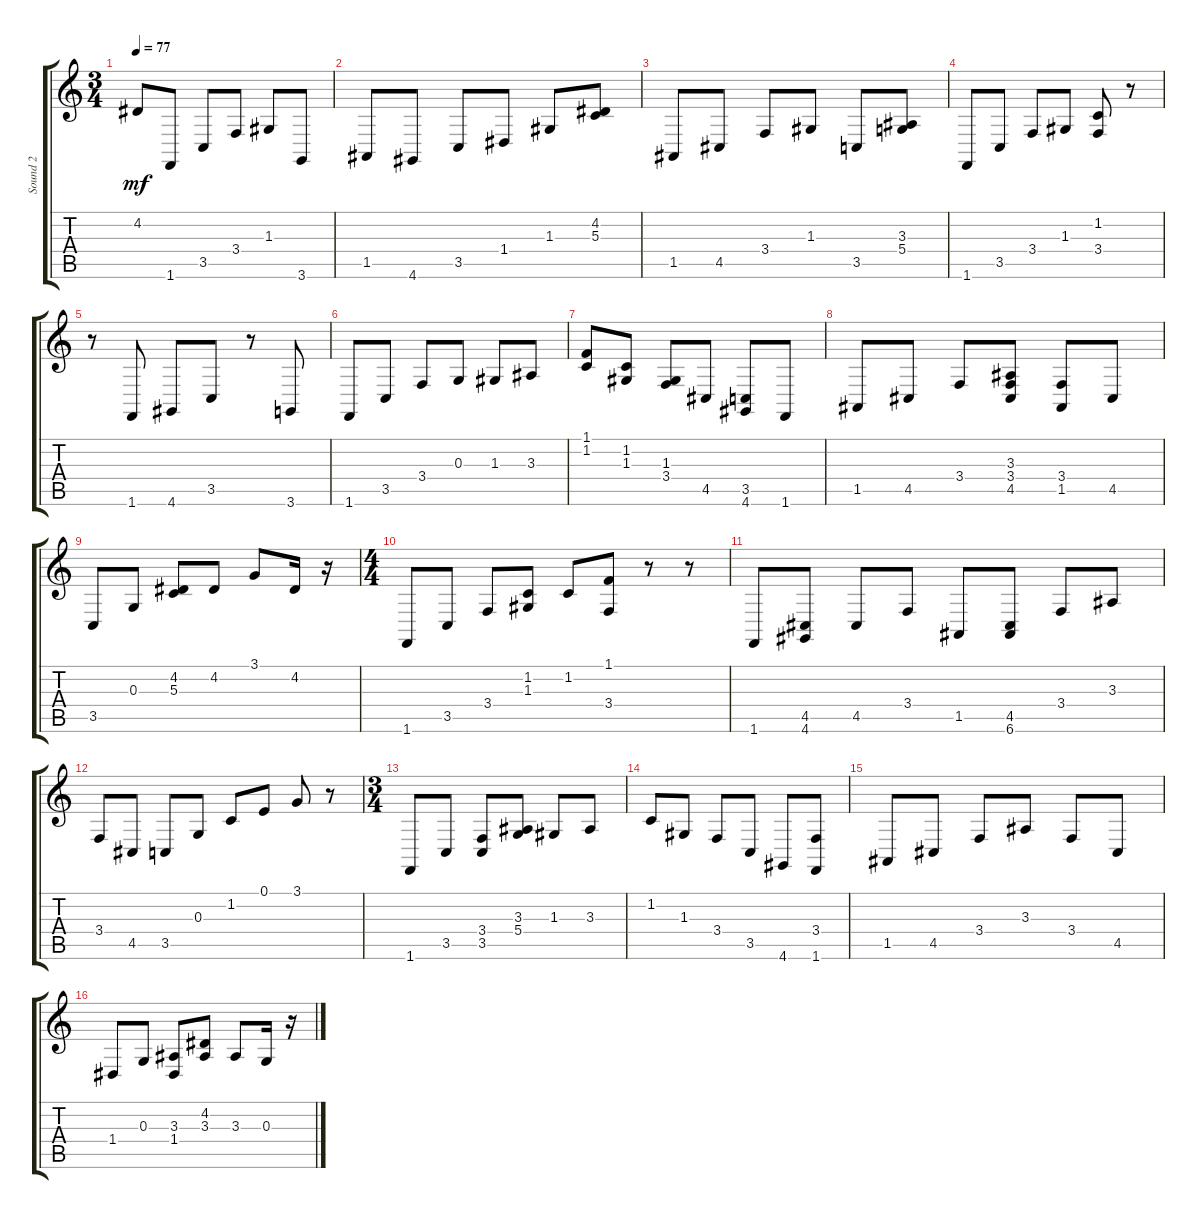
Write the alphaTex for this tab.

\track ("Sound 2" "Sound 2") {instrument acousticgrandpiano}
\staff {score tabs}
\tuning (E4 B3 G3 D3 A2 E2) {hide}
\ts (3 4)
\tempo 77
\clef g2
\ks c
4.2.8{dy mf} 1.6.8 3.5.8 3.4.8 1.3.8 3.6.8 |
1.5.8 4.6.8 3.5.8 1.4.8 1.3.8 (4.2 5.3).8 |
1.5.8 4.5.8 3.4.8 1.3.8 3.5.8 (3.3 5.4).8 |
1.6.8 3.5.8 3.4.8 1.3.8 (1.2 3.4).8 r.8 |
r.8 1.6.8 4.6.8 3.5.8 r.8 3.6.8 |
1.6.8 3.5.8 3.4.8 0.3.8 1.3.8 3.3.8 |
(1.1 1.2).8 (1.2 1.3).8 (1.3 3.4).8 4.5.8{volume 12} (3.5 4.6).8 1.6.8 |
1.5.8 4.5.8 3.4.8 (3.3 3.4 4.5).8 (3.4 1.5).8 4.5.8 |
3.5.8{volume 10} 0.3.8 (4.2 5.3).8 4.2.8 3.1.8 4.2.16 r.16 |
\ts (4 4)
1.6.8 3.5.8 3.4.8 (1.2 1.3).8 1.2.8 (1.1 3.4).8 r.8 r.8 |
1.6.8 (4.5 4.6).8 4.5.8 3.4.8 1.5.8 (4.5 6.6).8 3.4.8 3.3.8 |
3.4.8 4.5.8 3.5.8 0.3.8 1.2.8 0.1.8 3.1.8 r.8 |
\ts (3 4)
1.6.8 3.5.8 (3.4 3.5).8 (3.3 5.4).8 1.3.8 3.3.8 |
1.2.8 1.3.8 3.4.8 3.5.8 4.6.8 (3.4 1.6).8 |
1.5.8 4.5.8 3.4.8 3.3.8 3.4.8 4.5.8 |
1.4.8 0.3.8 (3.3 1.4).8 (4.2 3.3).8 3.3.8 0.3.16 r.16
